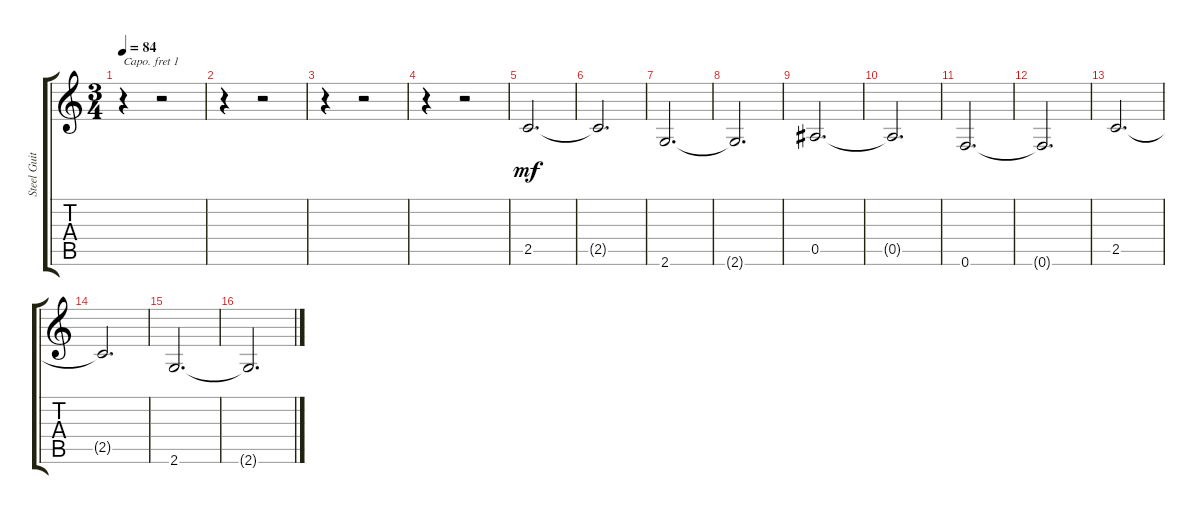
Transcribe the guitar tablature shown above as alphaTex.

\track ("Steel Guitar" "Steel Guit") {instrument acousticguitarsteel}
\staff {score tabs}
\capo 1
\tuning (E4 B3 G3 D3 A2 E2) {hide}
\ts (3 4)
\tempo 84
\clef g2
\ks c
r.4{dy mf instrument acousticguitarsteel} r.2 |
r.4 r.2 |
r.4 r.2 |
r.4 r.2 |
2.5.2{d} |
2.5{t}.2{d} |
2.6.2{d} |
2.6{t}.2{d} |
0.5.2{d} |
0.5{t}.2{d} |
0.6.2{d} |
0.6{t}.2{d} |
2.5.2{d} |
2.5{t}.2{d} |
2.6.2{d} |
2.6{t}.2{d}
